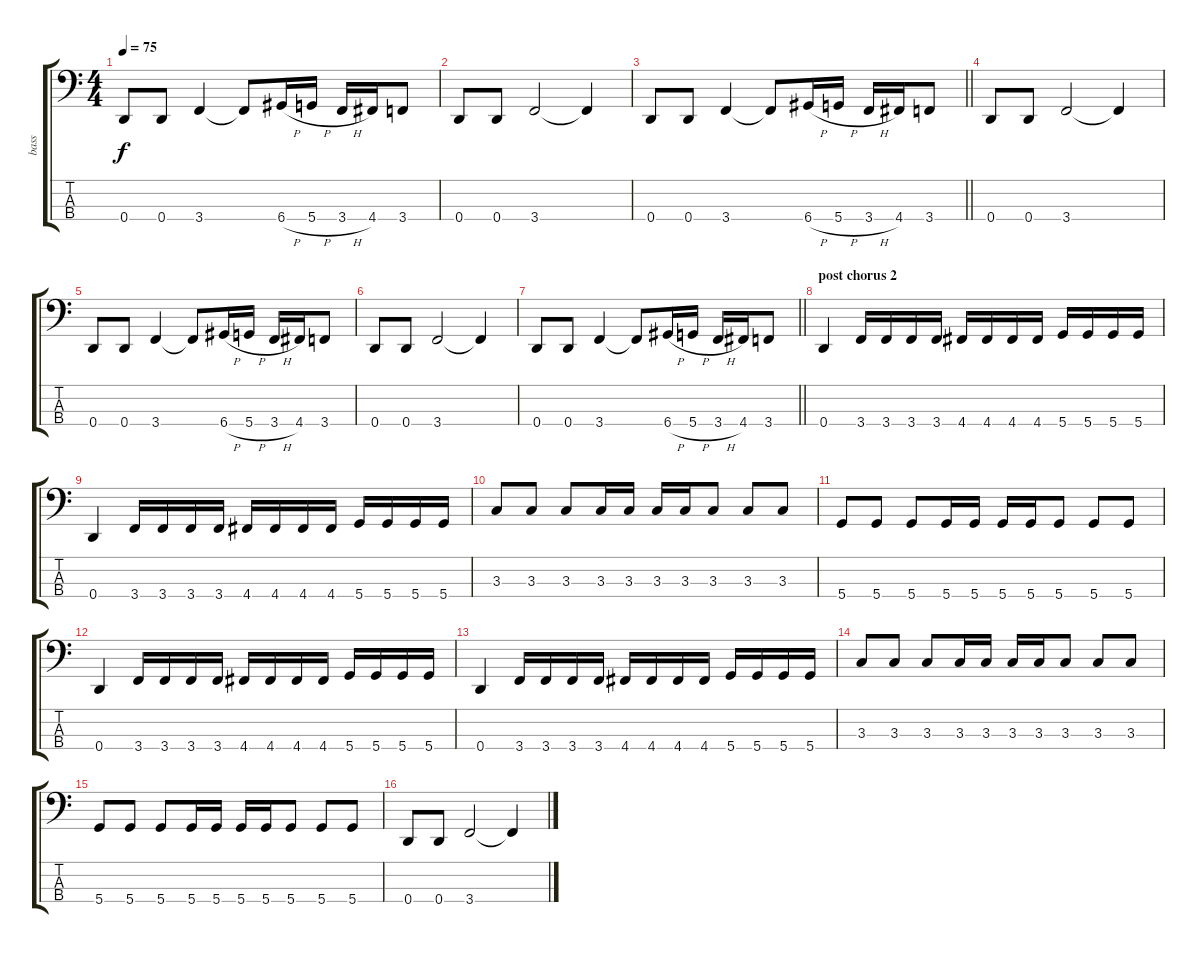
\track ("bass " "bass ") {instrument electricbassfinger}
\staff {score tabs}
\tuning (G2 D2 A1 D1) {hide}
\ts (4 4)
\tempo 75
\clef f4
\ks c
0.4.8{dy f} 0.4.8 3.4.4 3.4{t}.8 6.4{h}.16 5.4{h}.16 3.4{h}.16 4.4.16 3.4.8 |
0.4.8 0.4.8 3.4.2 3.4{t}.4 |
\barLineRight lightlight
0.4.8 0.4.8 3.4.4 3.4{t}.8 6.4{h}.16 5.4{h}.16 3.4{h}.16 4.4.16 3.4.8 |
0.4.8 0.4.8 3.4.2 3.4{t}.4 |
0.4.8 0.4.8 3.4.4 3.4{t}.8 6.4{h}.16 5.4{h}.16 3.4{h}.16 4.4.16 3.4.8 |
0.4.8 0.4.8 3.4.2 3.4{t}.4 |
\barLineRight lightlight
0.4.8 0.4.8 3.4.4 3.4{t}.8 6.4{h}.16 5.4{h}.16 3.4{h}.16 4.4.16 3.4.8 |
\section ("" "post chorus 2")
0.4.4 3.4.16 3.4.16 3.4.16 3.4.16 4.4.16 4.4.16 4.4.16 4.4.16 5.4.16 5.4.16 5.4.16 5.4.16 |
0.4.4 3.4.16 3.4.16 3.4.16 3.4.16 4.4.16 4.4.16 4.4.16 4.4.16 5.4.16 5.4.16 5.4.16 5.4.16 |
3.3.8 3.3.8 3.3.8 3.3.16 3.3.16 3.3.16 3.3.16 3.3.8 3.3.8 3.3.8 |
5.4.8 5.4.8 5.4.8 5.4.16 5.4.16 5.4.16 5.4.16 5.4.8 5.4.8 5.4.8 |
0.4.4 3.4.16 3.4.16 3.4.16 3.4.16 4.4.16 4.4.16 4.4.16 4.4.16 5.4.16 5.4.16 5.4.16 5.4.16 |
0.4.4 3.4.16 3.4.16 3.4.16 3.4.16 4.4.16 4.4.16 4.4.16 4.4.16 5.4.16 5.4.16 5.4.16 5.4.16 |
3.3.8 3.3.8 3.3.8 3.3.16 3.3.16 3.3.16 3.3.16 3.3.8 3.3.8 3.3.8 |
5.4.8 5.4.8 5.4.8 5.4.16 5.4.16 5.4.16 5.4.16 5.4.8 5.4.8 5.4.8 |
0.4.8 0.4.8 3.4.2 3.4{t}.4
